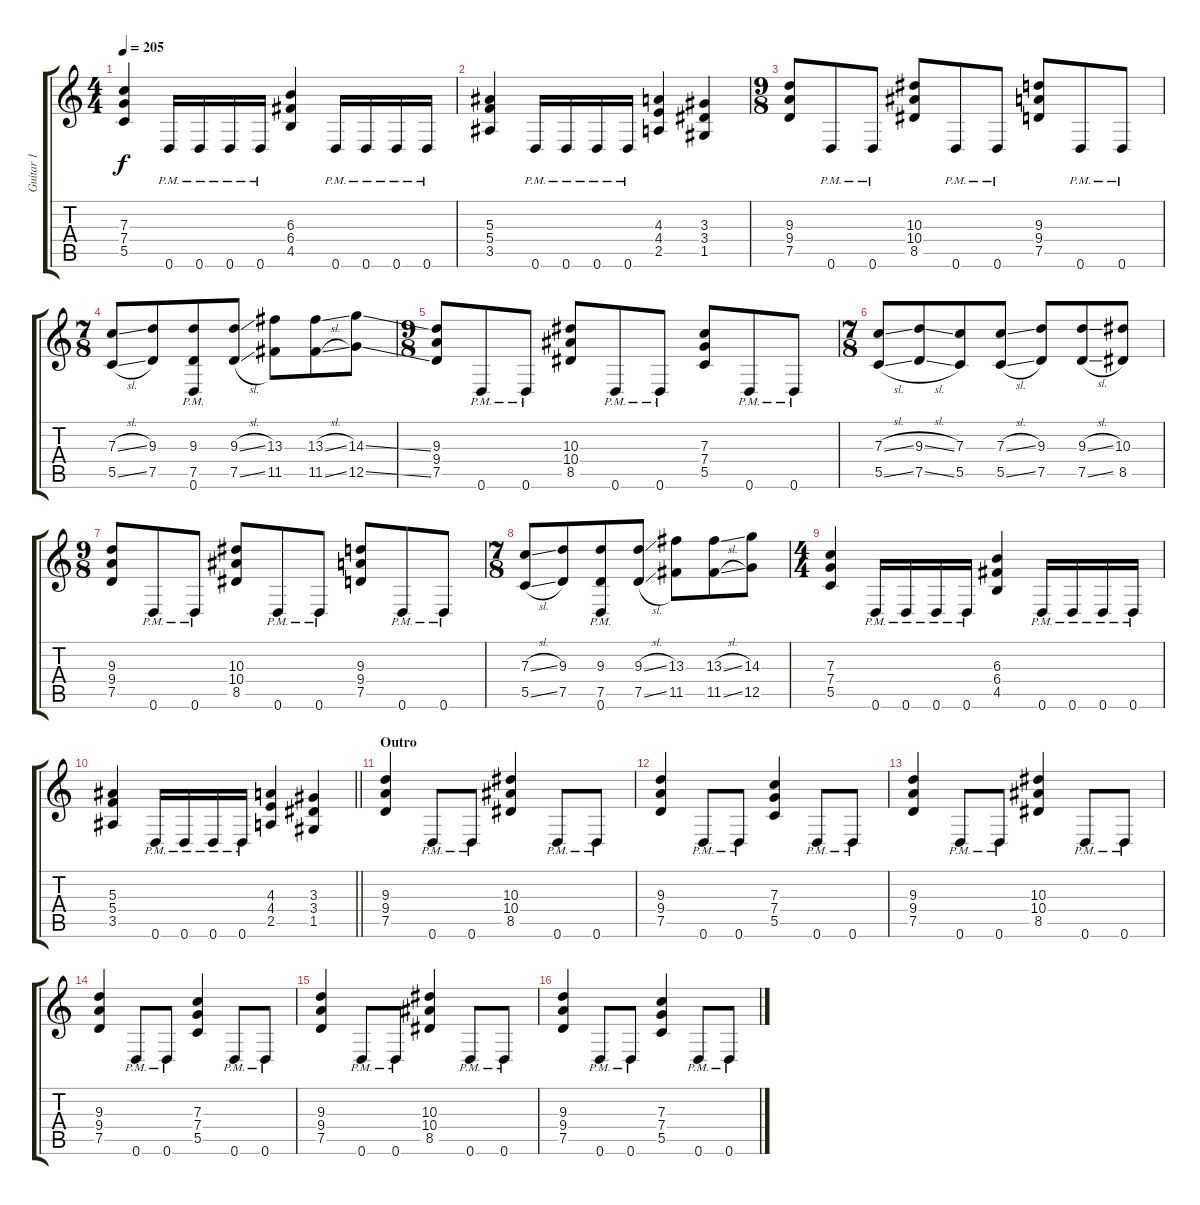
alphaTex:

\track ("Guitar 1" "Guitar 1") {instrument distortionguitar}
\staff {score tabs}
\tuning (D4 A3 F3 C3 G2 D2) {hide}
\ts (4 4)
\tempo 205
\clef g2
\ks c
(7.3 7.4 5.5).4{dy f} 0.6{pm}.16 0.6{pm}.16 0.6{pm}.16 0.6{pm}.16 (6.3 6.4 4.5).4 0.6{pm}.16 0.6{pm}.16 0.6{pm}.16 0.6{pm}.16 |
(5.3 5.4 3.5).4 0.6{pm}.16 0.6{pm}.16 0.6{pm}.16 0.6{pm}.16 (4.3 4.4 2.5).4 (3.3 3.4 1.5).4 |
\ts (9 8)
(9.3 9.4 7.5).8 0.6{pm}.8 0.6{pm}.8 (10.3 10.4 8.5).8 0.6{pm}.8 0.6{pm}.8 (9.3 9.4 7.5).8 0.6{pm}.8 0.6{pm}.8 |
\ts (7 8)
(7.3{sl} 5.5{sl}).8 (9.3 7.5).8 (9.3 7.5 0.6{pm}).8 (9.3{sl} 7.5{sl}).8 (13.3 11.5).8 (13.3{sl} 11.5{sl}).8 (14.3{ss} 12.5{ss}).8 |
\ts (9 8)
(9.3 9.4 7.5).8 0.6{pm}.8 0.6{pm}.8 (10.3 10.4 8.5).8 0.6{pm}.8 0.6{pm}.8 (7.3 7.4 5.5).8 0.6{pm}.8 0.6{pm}.8 |
\ts (7 8)
(7.3{sl} 5.5{sl}).8 (9.3{sl} 7.5{sl}).8 (7.3 5.5).8 (7.3{sl} 5.5{sl}).8 (9.3 7.5).8 (9.3{sl} 7.5{sl}).8 (10.3 8.5).8 |
\ts (9 8)
(9.3 9.4 7.5).8 0.6{pm}.8 0.6{pm}.8 (10.3 10.4 8.5).8 0.6{pm}.8 0.6{pm}.8 (9.3 9.4 7.5).8 0.6{pm}.8 0.6{pm}.8 |
\ts (7 8)
(7.3{sl} 5.5{sl}).8 (9.3 7.5).8 (9.3 7.5 0.6{pm}).8 (9.3{sl} 7.5{sl}).8 (13.3 11.5).8 (13.3{sl} 11.5{sl}).8 (14.3 12.5).8 |
\ts (4 4)
(7.3 7.4 5.5).4 0.6{pm}.16 0.6{pm}.16 0.6{pm}.16 0.6{pm}.16 (6.3 6.4 4.5).4 0.6{pm}.16 0.6{pm}.16 0.6{pm}.16 0.6{pm}.16 |
\barLineRight lightlight
(5.3 5.4 3.5).4 0.6{pm}.16 0.6{pm}.16 0.6{pm}.16 0.6{pm}.16 (4.3 4.4 2.5).4 (3.3 3.4 1.5).4 |
\section ("" "Outro")
(9.3 9.4 7.5).4 0.6{pm}.8 0.6{pm}.8 (10.3 10.4 8.5).4 0.6{pm}.8 0.6{pm}.8 |
(9.3 9.4 7.5).4 0.6{pm}.8 0.6{pm}.8 (7.3 7.4 5.5).4 0.6{pm}.8 0.6{pm}.8 |
(9.3 9.4 7.5).4 0.6{pm}.8 0.6{pm}.8 (10.3 10.4 8.5).4 0.6{pm}.8 0.6{pm}.8 |
(9.3 9.4 7.5).4 0.6{pm}.8 0.6{pm}.8 (7.3 7.4 5.5).4 0.6{pm}.8 0.6{pm}.8 |
(9.3 9.4 7.5).4 0.6{pm}.8 0.6{pm}.8 (10.3 10.4 8.5).4 0.6{pm}.8 0.6{pm}.8 |
(9.3 9.4 7.5).4 0.6{pm}.8 0.6{pm}.8 (7.3 7.4 5.5).4 0.6{pm}.8 0.6{pm}.8
